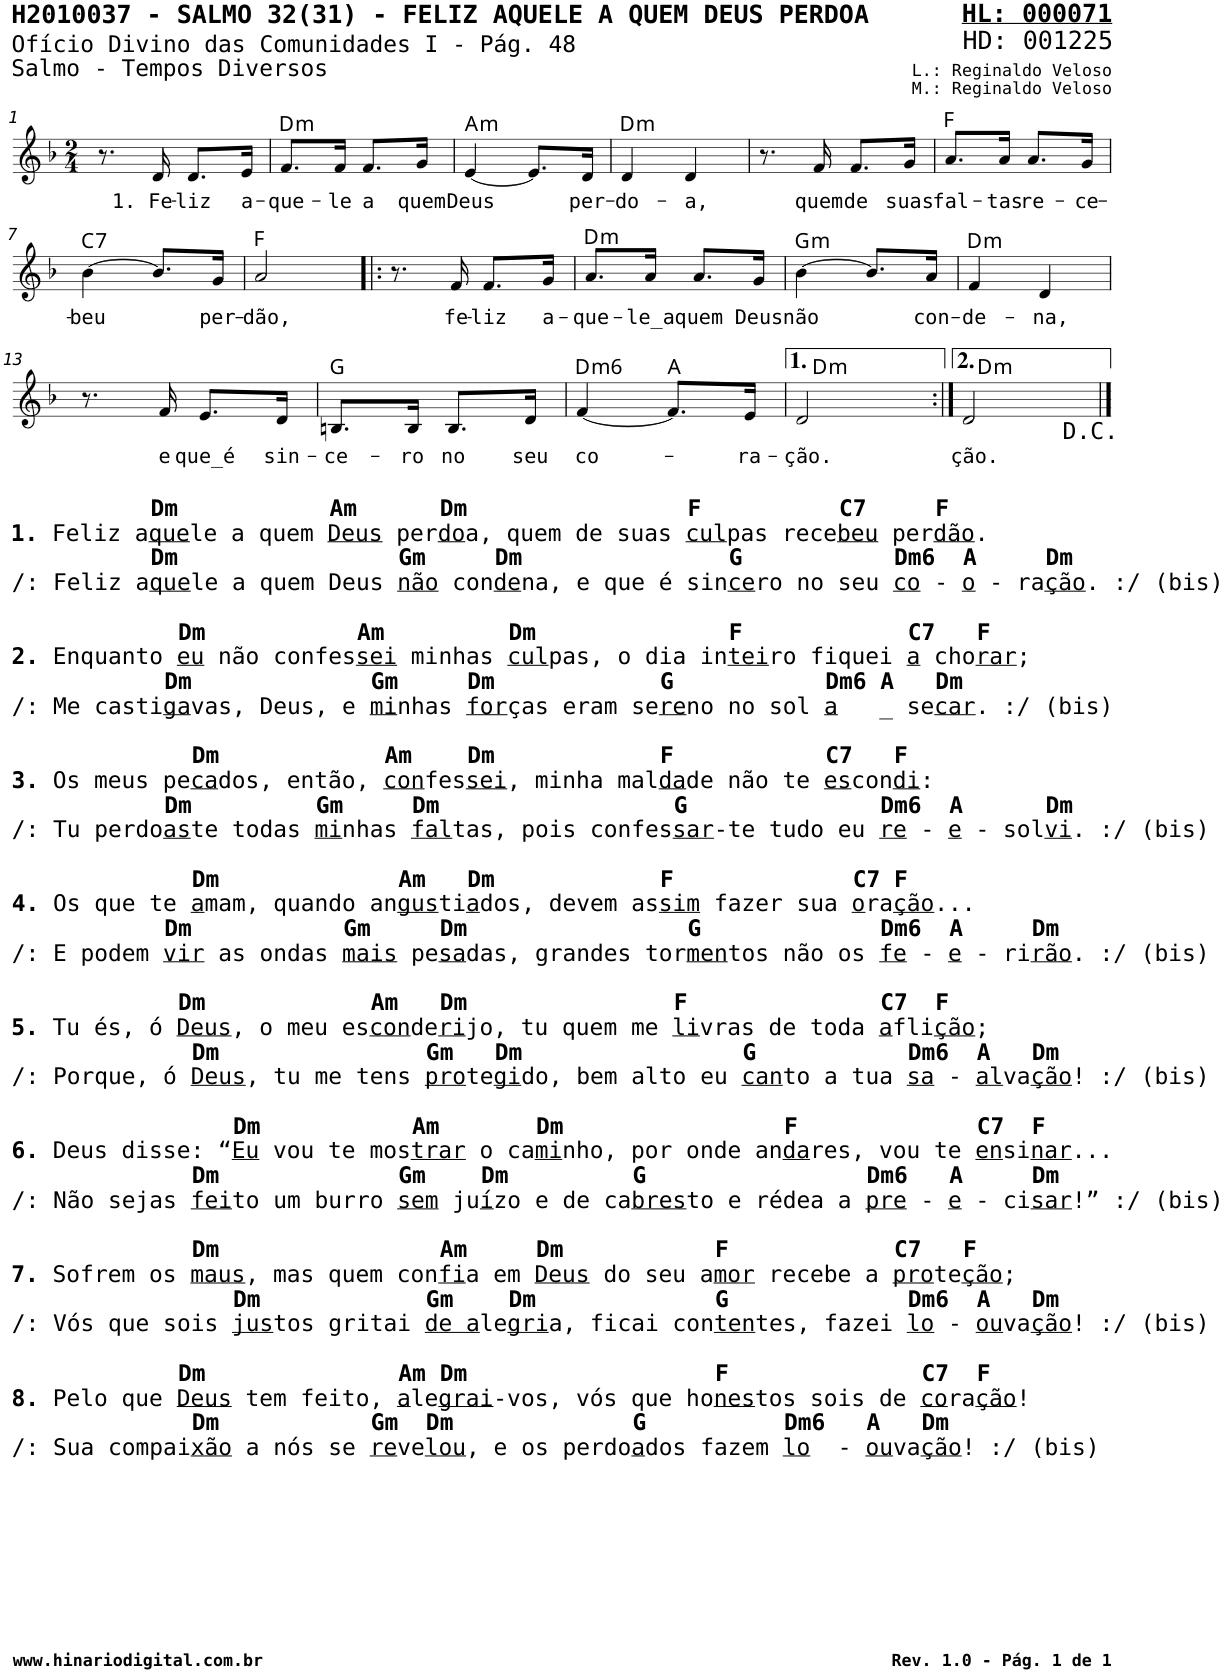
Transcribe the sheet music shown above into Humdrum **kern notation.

**kern	**text	**harte
*part1	*part1	*part1
*staff1	*staff1	*
*I"Voz	*	*
*I'V	*	*
*stria5	*	*
*clefG2	*	*
*k[b-]	*	*
*M2/4	*	*
=1	=1	=1
8.r	.	.
!	!LO:LY:b	!
16d/	1. Fe-	.
!	!LO:LY:b	!
8.d/L	-liz	.
!	!LO:LY:b	!
16e/Jk	a-	.
=2	=2	=2
!	!LO:LY:b	!LO:H:kt=m
8.f/L	-que-	D:min
!	!LO:LY:b	!
16f/Jk	-le	.
!	!LO:LY:b	!
8.f/L	a	.
!	!LO:LY:b	!
16g/Jk	quem	.
=3	=3	=3
!	!LO:LY:b	!LO:H:kt=m
[4e/	Deus	A:min
8.e/L]	.	.
!	!LO:LY:b	!
16d/Jk	per-	.
=4	=4	=4
!	!LO:LY:b	!LO:H:kt=m
4d/	-do-	D:min
!	!LO:LY:b	!
4d/	-a,	.
=5	=5	=5
8.r	.	.
!	!LO:LY:b	!
16f/	quem	.
!	!LO:LY:b	!
8.f/L	de	.
!	!LO:LY:b	!
16g/Jk	suas	.
=6	=6	=6
!	!LO:LY:b	!
8.a/L	fal-	F:maj
!	!LO:LY:b	!
16a/Jk	-tas	.
!	!LO:LY:b	!
8.a/L	re-	.
!	!LO:LY:b	!
16g/Jk	-ce-	.
!!LO:LB:g=z
=7	=7	=7
!	!LO:LY:b	!LO:H:kt=7
[4b-\	-beu	C:7
8.b-/L]	.	.
!	!LO:LY:b	!
16g/Jk	per-	.
=8	=8	=8
!	!LO:LY:b	!
2a/	-dão,	F:maj
=9!|:	=9!|:	=9!|:
8.r	.	.
!	!LO:LY:b	!
16f/	fe-	.
!	!LO:LY:b	!
8.f/L	-liz	.
!	!LO:LY:b	!
16g/Jk	a-	.
=10	=10	=10
!	!LO:LY:b	!LO:H:kt=m
8.a/L	-que-	D:min
!	!LO:LY:b	!
16a/Jk	-le_a	.
!	!LO:LY:b	!
8.a/L	quem	.
!	!LO:LY:b	!
16g/Jk	Deus	.
=11	=11	=11
!	!LO:LY:b	!LO:H:kt=m
[4b-\	não	G:min
8.b-/L]	.	.
!	!LO:LY:b	!
16a/Jk	con-	.
=12	=12	=12
!	!LO:LY:b	!LO:H:kt=m
4f/	-de-	D:min
!	!LO:LY:b	!
4d/	-na,	.
!!LO:LB:g=z
=13	=13	=13
!LO:TX:b:B:t=Dm           Am      Dm                F          C7     F	!	!
!LO:TX:b:t=1.	!	!
!LO:TX:b:t=Feliz a	!	!
!LO:TX:b:t=que	!	!
!LO:TX:b:t=le a quem	!	!
!LO:TX:b:t=Deus	!	!
!LO:TX:b:t=per	!	!
!LO:TX:b:t=do	!	!
!LO:TX:b:t=a, quem de suas	!	!
!LO:TX:b:t=cul	!	!
!LO:TX:b:t=pas rece	!	!
!LO:TX:b:t=beu	!	!
!LO:TX:b:t=per	!	!
!LO:TX:b:t=dão	!	!
!LO:TX:b:t=.	!	!
!LO:TX:b:B:t=Dm                Gm     Dm               G           Dm6  A     Dm	!	!
!LO:TX:b:t=/&colon; Feliz a	!	!
!LO:TX:b:t=que	!	!
!LO:TX:b:t=le a quem Deus	!	!
!LO:TX:b:t=não	!	!
!LO:TX:b:t=con	!	!
!LO:TX:b:t=de	!	!
!LO:TX:b:t=na, e que é sin	!	!
!LO:TX:b:t=ce	!	!
!LO:TX:b:t=ro no seu	!	!
!LO:TX:b:t=co	!	!
!LO:TX:b:t=-	!	!
!LO:TX:b:t=o	!	!
!LO:TX:b:t=- ra	!	!
!LO:TX:b:t=ção	!	!
!LO:TX:b:t=. &colon;/ (bis)	!	!
!LO:TX:b:B:t=Dm           Am         Dm              F            C7   F	!	!
!LO:TX:b:t=2.	!	!
!LO:TX:b:t=Enquanto	!	!
!LO:TX:b:t=eu	!	!
!LO:TX:b:t=não confes	!	!
!LO:TX:b:t=sei	!	!
!LO:TX:b:t=minhas	!	!
!LO:TX:b:t=cul	!	!
!LO:TX:b:t=pas, o dia in	!	!
!LO:TX:b:t=tei	!	!
!LO:TX:b:t=ro fiquei	!	!
!LO:TX:b:t=a	!	!
!LO:TX:b:t=cho	!	!
!LO:TX:b:t=rar	!	!
!LO:TX:b:t=;	!	!
!LO:TX:b:B:t=Dm             Gm     Dm            G           Dm6 A   Dm	!	!
!LO:TX:b:t=/&colon; Me casti	!	!
!LO:TX:b:t=ga	!	!
!LO:TX:b:t=vas, Deus, e	!	!
!LO:TX:b:t=mi	!	!
!LO:TX:b:t=nhas	!	!
!LO:TX:b:t=for	!	!
!LO:TX:b:t=ças eram se	!	!
!LO:TX:b:t=re	!	!
!LO:TX:b:t=no no sol	!	!
!LO:TX:b:t=a	!	!
!LO:TX:b:t=_ se	!	!
!LO:TX:b:t=car	!	!
!LO:TX:b:t=. &colon;/ (bis)	!	!
!LO:TX:b:B:t=Dm            Am    Dm            F           C7   F	!	!
!LO:TX:b:t=3.	!	!
!LO:TX:b:t=Os meus pe	!	!
!LO:TX:b:t=ca	!	!
!LO:TX:b:t=dos, então,	!	!
!LO:TX:b:t=con	!	!
!LO:TX:b:t=fes	!	!
!LO:TX:b:t=sei	!	!
!LO:TX:b:t=, minha mal	!	!
!LO:TX:b:t=da	!	!
!LO:TX:b:t=de não te	!	!
!LO:TX:b:t=es	!	!
!LO:TX:b:t=con	!	!
!LO:TX:b:t=di	!	!
!LO:TX:b:t=&colon;	!	!
!LO:TX:b:B:t=Dm         Gm     Dm                 G              Dm6  A      Dm	!	!
!LO:TX:b:t=/&colon; Tu perdo	!	!
!LO:TX:b:t=as	!	!
!LO:TX:b:t=te todas	!	!
!LO:TX:b:t=mi	!	!
!LO:TX:b:t=nhas	!	!
!LO:TX:b:t=fal	!	!
!LO:TX:b:t=tas, pois confes	!	!
!LO:TX:b:t=sar	!	!
!LO:TX:b:t=-te tudo eu	!	!
!LO:TX:b:t=re	!	!
!LO:TX:b:t=-	!	!
!LO:TX:b:t=e	!	!
!LO:TX:b:t=- sol	!	!
!LO:TX:b:t=vi	!	!
!LO:TX:b:t=. &colon;/ (bis)	!	!
!LO:TX:b:B:t=Dm             Am   Dm            F             C7 F	!	!
!LO:TX:b:t=4.	!	!
!LO:TX:b:t=Os que te	!	!
!LO:TX:b:t=a	!	!
!LO:TX:b:t=mam, quando an	!	!
!LO:TX:b:t=gus	!	!
!LO:TX:b:t=ti	!	!
!LO:TX:b:t=a	!	!
!LO:TX:b:t=dos, devem as	!	!
!LO:TX:b:t=sim	!	!
!LO:TX:b:t=fazer sua	!	!
!LO:TX:b:t=o	!	!
!LO:TX:b:t=ra	!	!
!LO:TX:b:t=ção	!	!
!LO:TX:b:t=...	!	!
!LO:TX:b:B:t=Dm           Gm     Dm                G             Dm6  A     Dm	!	!
!LO:TX:b:t=/&colon; E podem	!	!
!LO:TX:b:t=vir	!	!
!LO:TX:b:t=as ondas	!	!
!LO:TX:b:t=mais	!	!
!LO:TX:b:t=pe	!	!
!LO:TX:b:t=sa	!	!
!LO:TX:b:t=das, grandes tor	!	!
!LO:TX:b:t=men	!	!
!LO:TX:b:t=tos não os	!	!
!LO:TX:b:t=fe	!	!
!LO:TX:b:t=-	!	!
!LO:TX:b:t=e	!	!
!LO:TX:b:t=- ri	!	!
!LO:TX:b:t=rão	!	!
!LO:TX:b:t=. &colon;/ (bis)	!	!
!LO:TX:b:B:t=Dm            Am   Dm               F              C7  F	!	!
!LO:TX:b:t=5.	!	!
!LO:TX:b:t=Tu és, ó	!	!
!LO:TX:b:t=Deus	!	!
!LO:TX:b:t=, o meu es	!	!
!LO:TX:b:t=con	!	!
!LO:TX:b:t=de	!	!
!LO:TX:b:t=ri	!	!
!LO:TX:b:t=jo, tu quem me	!	!
!LO:TX:b:t=li	!	!
!LO:TX:b:t=vras de toda	!	!
!LO:TX:b:t=a	!	!
!LO:TX:b:t=fli	!	!
!LO:TX:b:t=ção	!	!
!LO:TX:b:t=;	!	!
!LO:TX:b:B:t=Dm               Gm   Dm                G           Dm6  A   Dm	!	!
!LO:TX:b:t=/&colon; Porque, ó	!	!
!LO:TX:b:t=Deus	!	!
!LO:TX:b:t=, tu me tens	!	!
!LO:TX:b:t=pro	!	!
!LO:TX:b:t=te	!	!
!LO:TX:b:t=gi	!	!
!LO:TX:b:t=do, bem alto eu	!	!
!LO:TX:b:t=can	!	!
!LO:TX:b:t=to a tua	!	!
!LO:TX:b:t=sa	!	!
!LO:TX:b:t=-	!	!
!LO:TX:b:t=al	!	!
!LO:TX:b:t=va	!	!
!LO:TX:b:t=ção	!	!
!LO:TX:b:t=! &colon;/ (bis)	!	!
!LO:TX:b:B:t=Dm           Am       Dm                F             C7  F	!	!
!LO:TX:b:t=6.	!	!
!LO:TX:b:t=Deus disse&colon; “	!	!
!LO:TX:b:t=Eu	!	!
!LO:TX:b:t=vou te mos	!	!
!LO:TX:b:t=trar	!	!
!LO:TX:b:t=o ca	!	!
!LO:TX:b:t=mi	!	!
!LO:TX:b:t=nho, por onde an	!	!
!LO:TX:b:t=da	!	!
!LO:TX:b:t=res, vou te	!	!
!LO:TX:b:t=en	!	!
!LO:TX:b:t=si	!	!
!LO:TX:b:t=nar	!	!
!LO:TX:b:t=...	!	!
!LO:TX:b:B:t=Dm             Gm    Dm         G                Dm6   A     Dm	!	!
!LO:TX:b:t=/&colon; Não sejas	!	!
!LO:TX:b:t=fei	!	!
!LO:TX:b:t=to um burro	!	!
!LO:TX:b:t=sem	!	!
!LO:TX:b:t=ju	!	!
!LO:TX:b:t=í	!	!
!LO:TX:b:t=zo e de ca	!	!
!LO:TX:b:t=bres	!	!
!LO:TX:b:t=to e rédea a	!	!
!LO:TX:b:t=pre	!	!
!LO:TX:b:t=-	!	!
!LO:TX:b:t=e	!	!
!LO:TX:b:t=- ci	!	!
!LO:TX:b:t=sar	!	!
!LO:TX:b:t=!” &colon;/ (bis)	!	!
!LO:TX:b:B:t=Dm                Am     Dm           F            C7   F	!	!
!LO:TX:b:t=7.	!	!
!LO:TX:b:t=Sofrem os	!	!
!LO:TX:b:t=maus	!	!
!LO:TX:b:t=, mas quem con	!	!
!LO:TX:b:t=fi	!	!
!LO:TX:b:t=a em	!	!
!LO:TX:b:t=Deus	!	!
!LO:TX:b:t=do seu a	!	!
!LO:TX:b:t=mor	!	!
!LO:TX:b:t=recebe a	!	!
!LO:TX:b:t=pro	!	!
!LO:TX:b:t=te	!	!
!LO:TX:b:t=ção	!	!
!LO:TX:b:t=;	!	!
!LO:TX:b:B:t=Dm            Gm    Dm             G             Dm6  A   Dm	!	!
!LO:TX:b:t=/&colon; Vós que sois	!	!
!LO:TX:b:t=jus	!	!
!LO:TX:b:t=tos gritai	!	!
!LO:TX:b:t=de a	!	!
!LO:TX:b:t=le	!	!
!LO:TX:b:t=gri	!	!
!LO:TX:b:t=a, ficai con	!	!
!LO:TX:b:t=ten	!	!
!LO:TX:b:t=tes, fazei	!	!
!LO:TX:b:t=lo	!	!
!LO:TX:b:t=-	!	!
!LO:TX:b:t=ou	!	!
!LO:TX:b:t=va	!	!
!LO:TX:b:t=ção	!	!
!LO:TX:b:t=! &colon;/ (bis)	!	!
!LO:TX:b:B:t=Dm              Am Dm                  F              C7  F	!	!
!LO:TX:b:t=8.	!	!
!LO:TX:b:t=Pelo que	!	!
!LO:TX:b:t=Deus	!	!
!LO:TX:b:t=tem feito,	!	!
!LO:TX:b:t=a	!	!
!LO:TX:b:t=le	!	!
!LO:TX:b:t=grai	!	!
!LO:TX:b:t=-vos, vós que ho	!	!
!LO:TX:b:t=nes	!	!
!LO:TX:b:t=tos sois de	!	!
!LO:TX:b:t=co	!	!
!LO:TX:b:t=ra	!	!
!LO:TX:b:t=ção	!	!
!LO:TX:b:t=!	!	!
!LO:TX:b:B:t=Dm           Gm  Dm             G          Dm6   A   Dm	!	!
!LO:TX:b:t=/&colon; Sua compai	!	!
!LO:TX:b:t=xão	!	!
!LO:TX:b:t=a nós se	!	!
!LO:TX:b:t=re	!	!
!LO:TX:b:t=ve	!	!
!LO:TX:b:t=lou	!	!
!LO:TX:b:t=, e os perdo	!	!
!LO:TX:b:t=a	!	!
!LO:TX:b:t=dos fazem	!	!
!LO:TX:b:t=lo	!	!
!LO:TX:b:t=-	!	!
!LO:TX:b:t=ou	!	!
!LO:TX:b:t=va	!	!
!LO:TX:b:t=ção	!	!
!LO:TX:b:t=! &colon;/ (bis)	!	!
8.r	.	.
!	!LO:LY:b	!
16f/	e	.
!	!LO:LY:b	!
8.e/L	que_é	.
!	!LO:LY:b	!
16d/Jk	sin-	.
=14	=14	=14
!	!LO:LY:b	!
8.Bn/L	-ce-	G:maj
!	!LO:LY:b	!
16B/Jk	-ro	.
!	!LO:LY:b	!
8.B/L	no	.
!	!LO:LY:b	!
16d/Jk	seu	.
=15	=15	=15
!	!LO:LY:b	!LO:H:kt=m6
[4f/	co-	D:min6
8.f/L]	.	A:maj
!	!LO:LY:b	!
16e/Jk	-ra-	.
=16	=16	=16
!	!LO:LY:b	!LO:H:kt=m
2d/	-ção.	D:min
=17:|!	=17:|!	=17:|!
!	!LO:LY:b	!LO:H:kt=m
2d/	ção.	D:min
==	==	==
*-	*-	*-
